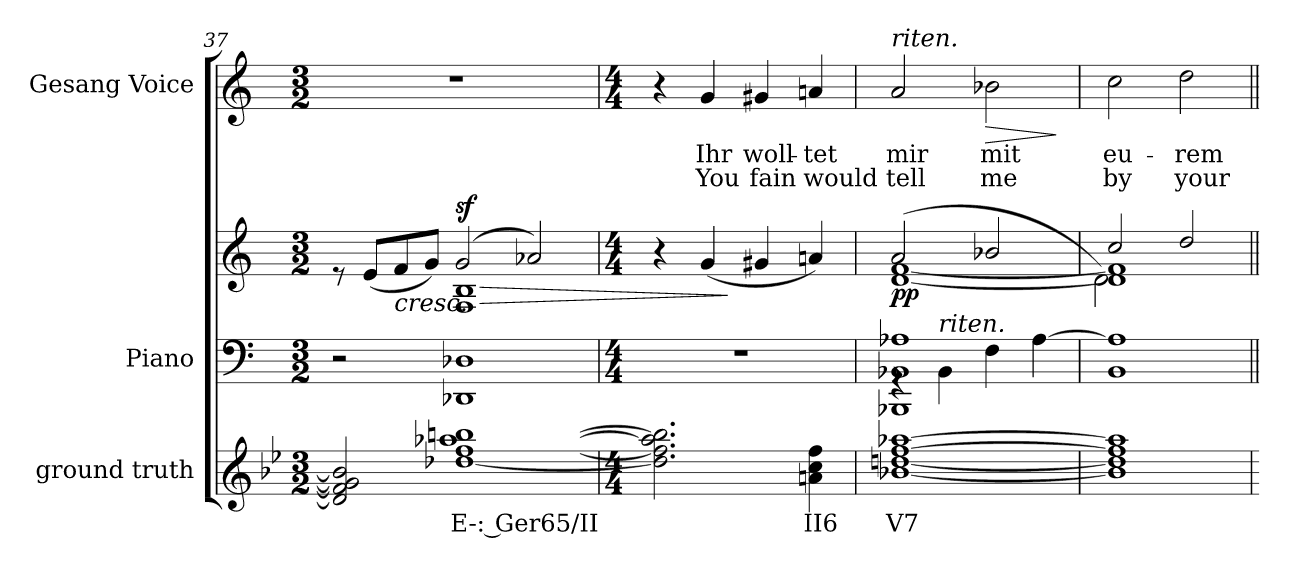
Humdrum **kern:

**kern	**text	**kern	**kern	**dynam	**kern	**text	**text	**dynam
*part3	*part3	*part2	*part2	*part2	*part1	*part1	*part1	*part1
*staff4	*staff4	*staff3	*staff2	*staff2/3	*staff1	*staff1	*staff1	*staff1
*I"ground truth	*	*I"Piano	*	*	*I"Gesang Voice	*	*	*
*	*	*I'Pno	*	*	*	*	*	*
*	*	*clefF4	*clefG2	*	*clefG2	*	*	*
*k[b-e-]	*	*k[]	*k[]	*	*k[]	*	*	*
*M3/2	*	*M3/2	*M3/2	*	*M3/2	*	*	*
=37	=37	=37	=37	=37	=37	=37	=37	=37
*	*	*	*^	*	*	*	*	*
2d] 2f] 2g] 2b]	.	2r	8re	2ryy	.	1.r	.	.	.
.	.	.	(<8e/L	.	.	.	.	.	.
!	!	!	!	!	!LO:HP:b	!	!	!	!
.	.	.	8f/	.	<	.	.	.	.
.	.	.	8g/J)	.	.	.	.	.	.
!	!	!	!	!	!LO:HP:b	!	!	!	!
!	!	!	!	!	!LO:DY:n=1:a	!	!	!	!
[1dd-X [1ff [1aa-X [1bbn	E-: Ger65/II	1DD-X 1D-X	(>2g/	1F 1B	> sf	.	.	.	.
.	.	.	2a-X/)	.	[	.	.	.	.
*	*	*	*v	*v	*	*	*	*	*
=38	=38	=38	=38	=38	=38	=38	=38	=38
*M4/4	*	*M4/4	*M4/4	*	*M4/4	*	*	*
2.dd-] 2.ff] 2.aa-] 2.bb]	.	1r	4r	.	4r	.	.	.
!	!	!	!	!	!	!LO:LY:b	!LO:LY:b	!
.	.	.	(<4g/	.	4g/	Ihr	You	.
!	!	!	!	!	!	!LO:LY:b	!LO:LY:b	!
.	.	.	4g#X/	.	4g#X/	woll-	fain	.
!	!	!	!	!	!	!LO:LY:b	!LO:LY:b	!
4an 4cc 4ff	II6	.	4an/)	]	4an/	-tet	would	.
=39	=39	=39	=39	=39	=39	=39	=39	=39
*	*	*^	*^	*	*	*	*	*
!	!	!	!	!	!	!	!LO:TX:a:i:t=riten.	!	!	!
!	!	!	!	!	!	!LO:DY:b	!	!LO:LY:b	!LO:LY:b	!
[1b-X [1ddn [1ff [1aa-X	V7	4rGG	1BBB-X 1BB-X 1A-X	(>2a/	[1d [1f	pp	2a/	mir	tell	.
!	!	!LO:TX:a:i:t=riten.	!	!	!	!	!	!	!	!
.	.	(<4BB-\	.	.	.	.	.	.	.	.
!	!	!	!	!	!	!	!	!LO:LY:b	!LO:LY:b	!LO:HP:b
.	.	4F\	.	2b-X/	.	.	2b-X\	mit	me	>
.	.	[4A-\	.	.	.	.	.	.	.	.
*	*	*v	*v	*	*	*	*	*	*	*
*	*	*	*v	*v	*	*	*	*	*
.	.	.	.	.	.	.	.	]
=40	=40	=40	=40	=40	=40	=40	=40	=40
*	*	*	*^	*	*	*	*	*
*	*	*	*	*^	*	*	*	*	*
!	!	!	!	!	!	!	!	!LO:LY:b	!LO:LY:b	!
1b-] 1dd] 1ff] 1aa-]	.	1BB 1A-]	2cc/	1d] 1f]	2d\)	.	2cc\	eu-	by	.
!	!	!	!	!	!	!	!	!LO:LY:b	!LO:LY:b	!
.	.	.	2dd/)	.	2rFyy	.	2dd\	-rem	your	.
*	*	*	*v	*v	*v	*	*	*	*	*
=	=||	=||	=||	=||	=||	=||	=||	=||
*-	*-	*-	*-	*-	*-	*-	*-	*-
